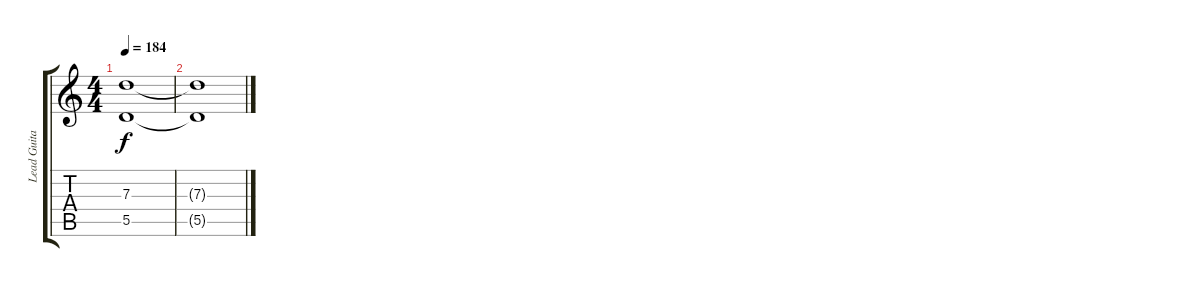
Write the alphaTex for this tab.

\track ("Lead Guitar" "Lead Guita") {instrument distortionguitar}
\staff {score tabs}
\tuning (E4 B3 G3 D3 A2 E2) {hide}
\ts (4 4)
\tempo 184
\clef g2
\ks c
(7.3{t} 5.5{t}).1{dy f} |
(7.3{t} 5.5{t}).1
